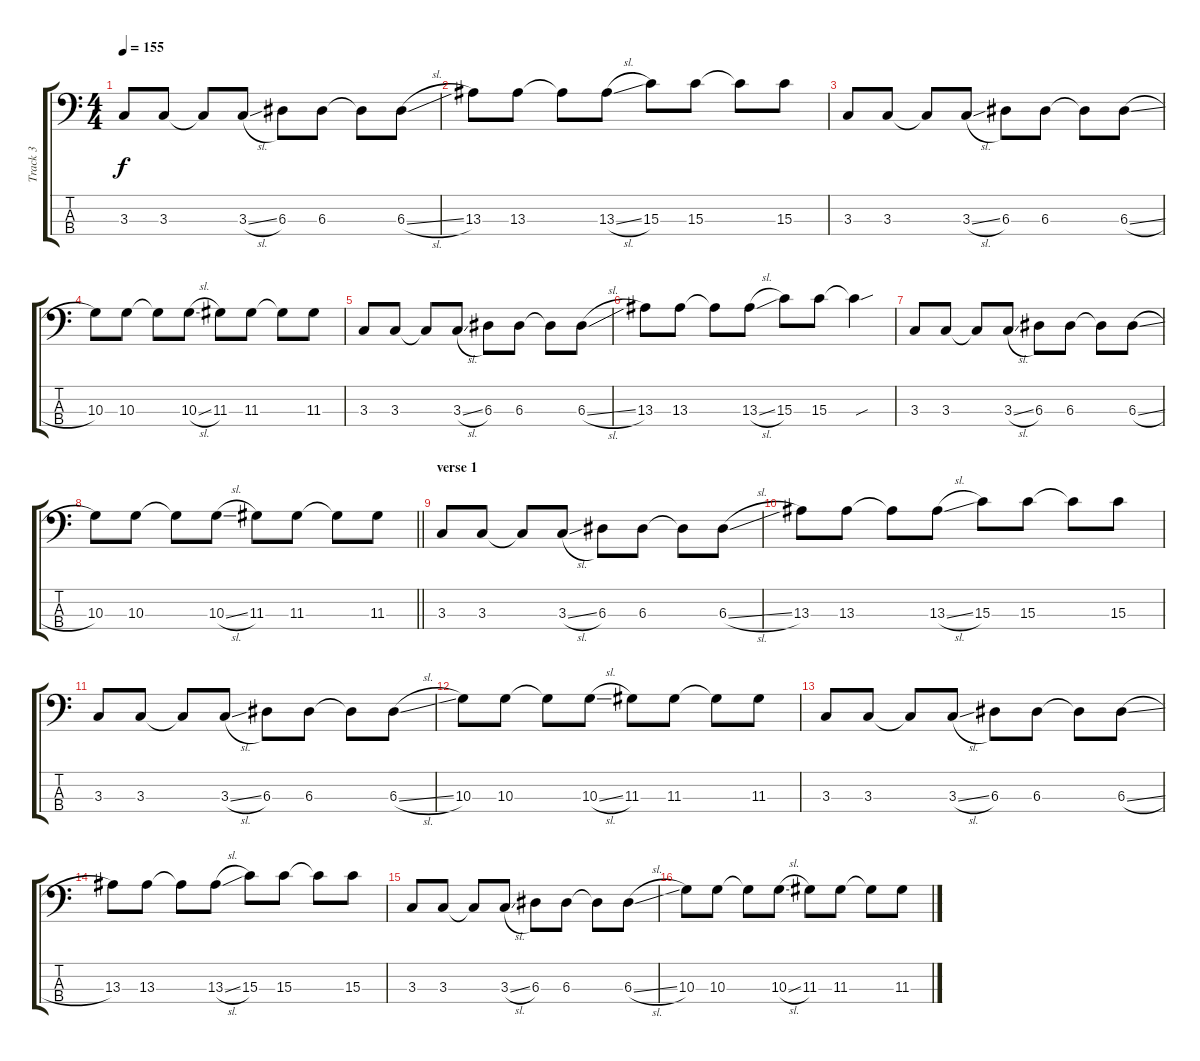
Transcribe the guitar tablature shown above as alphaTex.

\track ("Track 3" "Track 3") {instrument electricbassfinger}
\staff {score tabs}
\tuning (G2 D2 A1 E1) {hide}
\ts (4 4)
\tempo 155
\clef f4
\ks c
3.3.8{dy f} 3.3.8 3.3{t}.8 3.3{sl}.8 6.3.8 6.3.8 6.3{t}.8 6.3{sl}.8 |
13.3.8 13.3.8 13.3{t}.8 13.3{sl}.8 15.3.8 15.3.8 15.3{t}.8 15.3.8 |
3.3.8 3.3.8 3.3{t}.8 3.3{sl}.8 6.3.8 6.3.8 6.3{t}.8 6.3{sl}.8 |
10.3.8 10.3.8 10.3{t}.8 10.3{sl}.8 11.3.8 11.3.8 11.3{t}.8 11.3.8 |
3.3.8 3.3.8 3.3{t}.8 3.3{sl}.8 6.3.8 6.3.8 6.3{t}.8 6.3{sl}.8 |
13.3.8 13.3.8 13.3{t}.8 13.3{sl}.8 15.3.8 15.3.8 15.3{sou t}.4 |
3.3.8 3.3.8 3.3{t}.8 3.3{sl}.8 6.3.8 6.3.8 6.3{t}.8 6.3{sl}.8 |
\barLineRight lightlight
10.3.8 10.3.8 10.3{t}.8 10.3{sl}.8 11.3.8 11.3.8 11.3{t}.8 11.3.8 |
\section ("" "verse 1")
3.3.8 3.3.8 3.3{t}.8 3.3{sl}.8 6.3.8 6.3.8 6.3{t}.8 6.3{sl}.8 |
13.3.8 13.3.8 13.3{t}.8 13.3{sl}.8 15.3.8 15.3.8 15.3{t}.8 15.3.8 |
3.3.8 3.3.8 3.3{t}.8 3.3{sl}.8 6.3.8 6.3.8 6.3{t}.8 6.3{sl}.8 |
10.3.8 10.3.8 10.3{t}.8 10.3{sl}.8 11.3.8 11.3.8 11.3{t}.8 11.3.8 |
3.3.8 3.3.8 3.3{t}.8 3.3{sl}.8 6.3.8 6.3.8 6.3{t}.8 6.3{sl}.8 |
13.3.8 13.3.8 13.3{t}.8 13.3{sl}.8 15.3.8 15.3.8 15.3{t}.8 15.3.8 |
3.3.8 3.3.8 3.3{t}.8 3.3{sl}.8 6.3.8 6.3.8 6.3{t}.8 6.3{sl}.8 |
10.3.8 10.3.8 10.3{t}.8 10.3{sl}.8 11.3.8 11.3.8 11.3{t}.8 11.3.8
